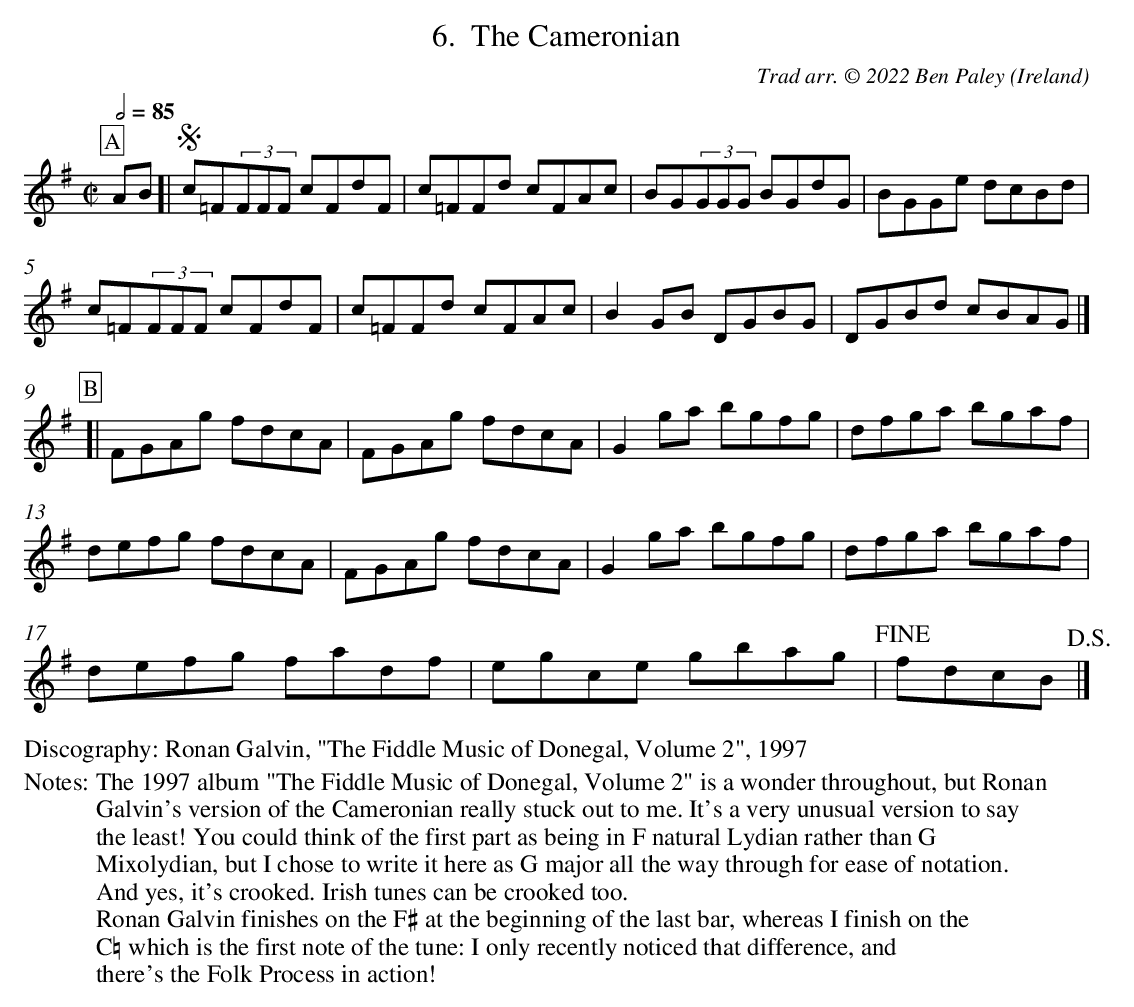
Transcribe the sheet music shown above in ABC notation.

X:1
T:The Cameronian
L:1/8
M:C|
C:Trad arr. © 2022 Ben Paley
O:Ireland
Q:1/2=85
K:G
P:A
AB [| !segno!c=F(3FFF cFdF | c=FFd cFAc | BG(3GGG BGdG | BGGe dcBd |
c=F(3FFF cFdF | c=FFd cFAc | B2GB DGBG | DGBd cBAG |]
P:B
[| FGAg fdcA | FGAg fdcA | G2ga bgfg | dfga bgaf |
defg fdcA | FGAg fdcA | G2ga bgfg | dfga bgaf |
defg fadf | egce gbag | !fine!fdcB !D.S.!|]
